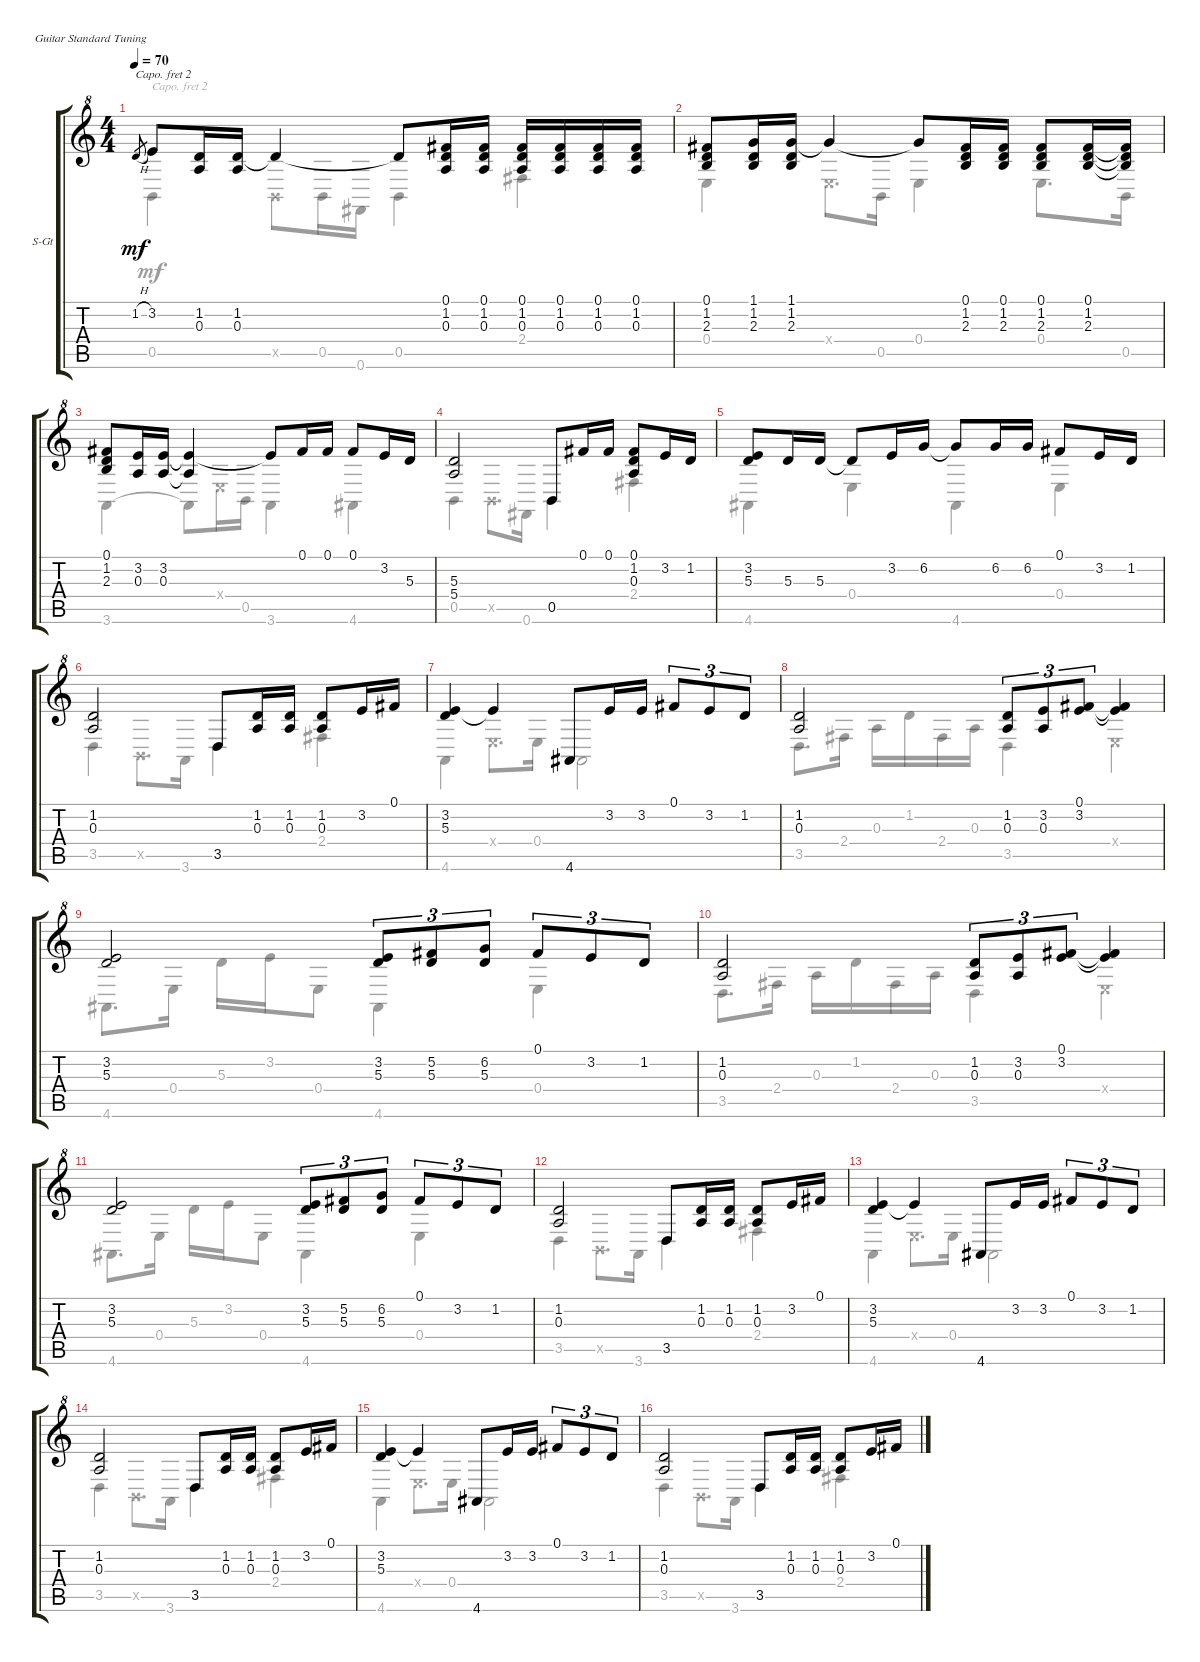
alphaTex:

\defaultSystemsLayout 4
\bracketExtendMode groupsimilarinstruments
\firstSystemTrackNameOrientation horizontal
\otherSystemsTrackNameOrientation horizontal
\track ("Steel Guitar" "S-Gt") {instrument acousticguitarsteel}
\staff {score tabs}
\capo 2
\tuning (E4 B3 G3 D3 A2 E2)
\voice
\ts (4 4)
\tempo 70
\clef g2
\ottava 8va
\scale
0.305122
\ks c
1.2{h}.8{gr dy mf} 3.2.8 (1.2 0.3).16 (1.2 0.3).16 1.2{t}.4 1.2{t}.8 (0.1 1.2 0.3).16 (0.3 1.2 0.1).16 (0.1 1.2 0.3).16 (0.1 1.2 0.3).16 (0.3 1.2 0.1).16 (0.1 1.2 0.3).16 |
\scale
0.293987 (0.1 1.2 2.3).8 (2.3 1.2 1.1).16 (1.1 1.2 2.3).16 1.1{t}.4 1.1{t}.8 (0.1 1.2 2.3).16 (2.3 1.2 0.1).16 (0.1 1.2 2.3).8 (0.1 1.2 2.3).16 (2.3{t} 1.2{t} 0.1{t}).16 |
\scale
0.400891 (0.1 1.2 2.3).8 (0.3 3.2).16 (3.2 0.3).16 (0.3{t} 3.2{t}).4 3.2{t}.8 0.1.16 0.1.16 0.1.8 3.2.16 5.3.16 |
\scale
0.333333 (5.3 5.4).2 0.5.8 0.1.16 0.1.16 (0.1 1.2 0.3).8 3.2.16 1.2.16 |
\scale
0.333333 (3.2 5.3).8 5.3.16 5.3.16 5.3{t}.8 3.2.16 6.2.16 6.2{t}.8 6.2.16 6.2.16 0.1.8 3.2.16 1.2.16 |
\scale
0.333333 (1.2 0.3).2 3.5.8 (0.3 1.2).16 (1.2 0.3).16 (0.3 1.2).8 3.2.16 0.1.16 |
\scale
0.333333 (3.2 5.3).4 3.2{t}.4 4.6.8 3.2.16 3.2.16 0.1.8{tu (3 2)} 3.2.8{tu (3 2)} 1.2.8{tu (3 2)} |
\scale
0.333333 (1.2 0.3).2 (0.3 1.2).8{tu (3 2)} (3.2 0.3).8{tu (3 2)} (3.2 0.1).8{tu (3 2)} (0.1{t} 3.2{t}).4 |
\scale
0.333333 (3.2 5.3).2 (3.2 5.3).8{tu (3 2)} (5.2 5.3).8{tu (3 2)} (6.2 5.3).8{tu (3 2)} 0.1.8{tu (3 2)} 3.2.8{tu (3 2)} 1.2.8{tu (3 2)} |
\scale
0.333333 (1.2 0.3).2 (0.3 1.2).8{tu (3 2)} (3.2 0.3).8{tu (3 2)} (3.2 0.1).8{tu (3 2)} (0.1{t} 3.2{t}).4 |
\scale
0.333333 (3.2 5.3).2 (3.2 5.3).8{tu (3 2)} (5.2 5.3).8{tu (3 2)} (6.2 5.3).8{tu (3 2)} 0.1.8{tu (3 2)} 3.2.8{tu (3 2)} 1.2.8{tu (3 2)} |
\scale
0.333333 (1.2 0.3).2 3.5.8 (0.3 1.2).16 (1.2 0.3).16 (0.3 1.2).8 3.2.16 0.1.16 |
\scale
0.333333 (3.2 5.3).4 3.2{t}.4 4.6.8 3.2.16 3.2.16 0.1.8{tu (3 2)} 3.2.8{tu (3 2)} 1.2.8{tu (3 2)} |
\scale
0.333333 (1.2 0.3).2 3.5.8 (0.3 1.2).16 (1.2 0.3).16 (0.3 1.2).8 3.2.16 0.1.16 |
\scale
0.333333 (3.2 5.3).4 3.2{t}.4 4.6.8 3.2.16 3.2.16 0.1.8{tu (3 2)} 3.2.8{tu (3 2)} 1.2.8{tu (3 2)} |
\scale
0.333333 (1.2 0.3).2 3.5.8 (0.3 1.2).16 (1.2 0.3).16 (0.3 1.2).8 3.2.16 0.1.16
\voice
\clef g2
\ottava 8va
\simile none
\scale
0.305122
\ks c
0.5.4{dy mf} 0.5{x}.8 0.5.16 0.6.16 0.5.4 2.4.4 |
\scale
0.293987 0.4.4 0.4{x}.8{d} 0.5.16 0.4.4 0.4.8{d} 0.5.16 |
\scale
0.400891 3.6.4 3.6{t}.8 0.4{x}.16 0.5.16 3.6.4 4.6.4 |
\scale
0.333333 0.5.4 0.5{x}.8{d} 0.6.16 0.5.4 2.4.4 |
\scale
0.333333 4.6.4 0.4.4 4.6.4 0.4.4 |
\scale
0.333333 3.5.4 0.5{x}.8{d} 3.6.16 3.5.4 2.4.4 |
\scale
0.333333 4.6.4 0.4{x}.8{d} 0.4.16 4.6.2 |
\scale
0.333333 3.5.8{d} 2.4.16 0.3.16 1.2.16 2.4.16 0.3.16 3.5.4 0.4{x}.4 |
\scale
0.333333 4.6.8{d} 0.4.16 5.3.16 3.2.16 0.4.8 4.6.4 0.4.4 |
\scale
0.333333 3.5.8{d} 2.4.16 0.3.16 1.2.16 2.4.16 0.3.16 3.5.4 0.4{x}.4 |
\scale
0.333333 4.6.8{d} 0.4.16 5.3.16 3.2.16 0.4.8 4.6.4 0.4.4 |
\scale
0.333333 3.5.4 0.5{x}.8{d} 3.6.16 3.5.4 2.4.4 |
\scale
0.333333 4.6.4 0.4{x}.8{d} 0.4.16 4.6.2 |
\scale
0.333333 3.5.4 0.5{x}.8{d} 3.6.16 3.5.4 2.4.4 |
\scale
0.333333 4.6.4 0.4{x}.8{d} 0.4.16 4.6.2 |
\scale
0.333333 3.5.4 0.5{x}.8{d} 3.6.16 3.5.4 2.4.4
